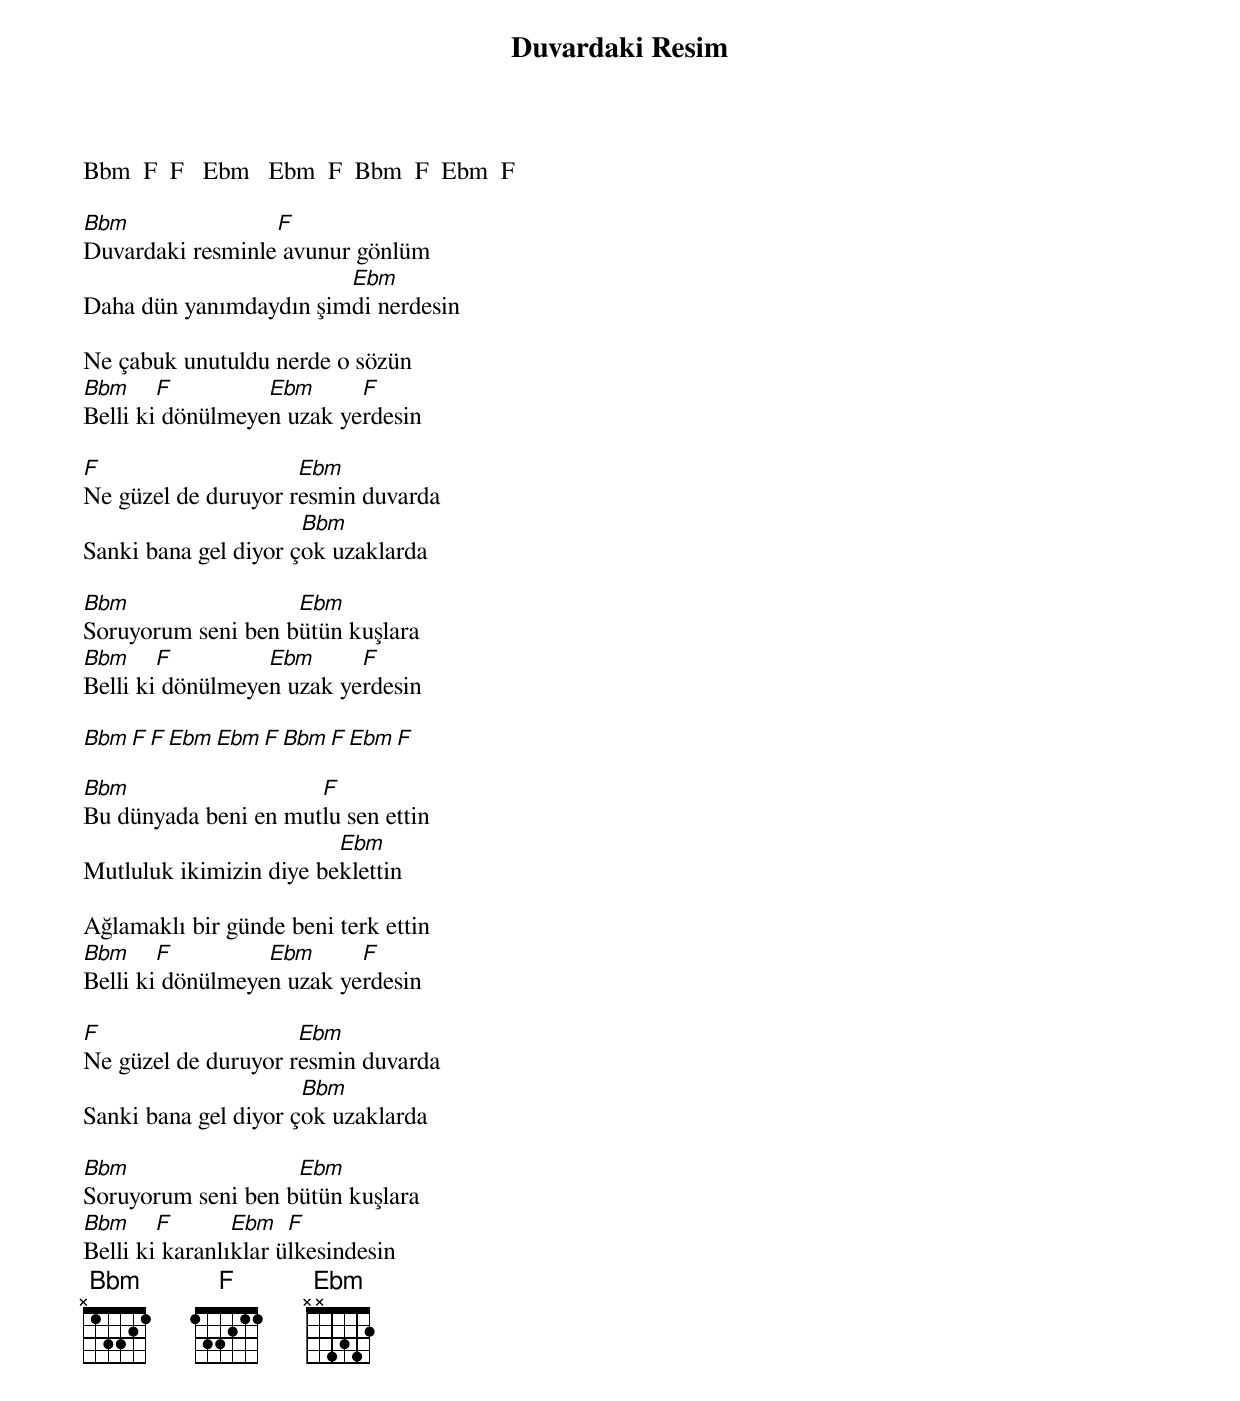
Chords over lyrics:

{title: Duvardaki Resim}
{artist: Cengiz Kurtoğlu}

Bbm  F  F   Ebm   Ebm  F  Bbm  F  Ebm  F

Bbm               F
Duvardaki resminle avunur gönlüm
                        Ebm
Daha dün yanımdaydın şimdi nerdesin

Ne çabuk unutuldu nerde o sözün
Bbm     F         Ebm      F
Belli ki dönülmeyen uzak yerdesin

F                    Ebm
Ne güzel de duruyor resmin duvarda
                      Bbm
Sanki bana gel diyor çok uzaklarda

Bbm                 Ebm
Soruyorum seni ben bütün kuşlara
Bbm     F         Ebm      F
Belli ki dönülmeyen uzak yerdesin

Bbm  F  F   Ebm   Ebm  F  Bbm  F  Ebm  F

Bbm                   F
Bu dünyada beni en mutlu sen ettin
                         Ebm
Mutluluk ikimizin diye beklettin

Ağlamaklı bir günde beni terk ettin
Bbm     F         Ebm      F
Belli ki dönülmeyen uzak yerdesin

F                    Ebm
Ne güzel de duruyor resmin duvarda
                      Bbm
Sanki bana gel diyor çok uzaklarda

Bbm                 Ebm
Soruyorum seni ben bütün kuşlara
Bbm     F       Ebm   F
Belli ki karanlıklar ülkesindesin
